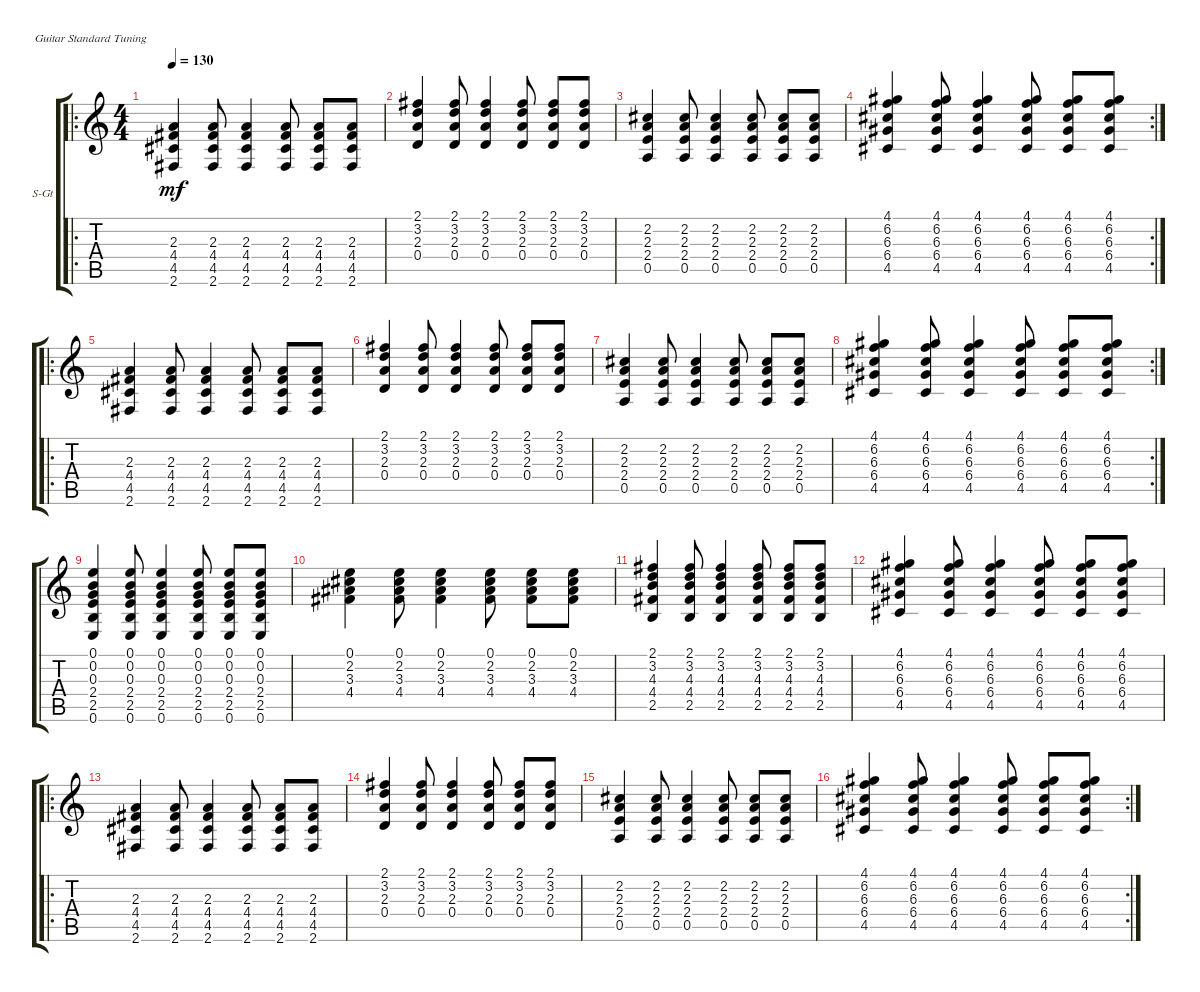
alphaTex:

\defaultSystemsLayout 4
\bracketExtendMode groupsimilarinstruments
\firstSystemTrackNameOrientation horizontal
\otherSystemsTrackNameOrientation horizontal
\track ("Steel Guitar" "S-Gt") {instrument acousticguitarsteel}
\staff {score tabs}
\tuning (E4 B3 G3 D3 A2 E2)
\ro
\ts (4 4)
\tempo 130
\clef g2
\ks c
(2.6 4.5 4.4 2.3).4{dy mf} (2.3 2.6 4.5 4.4).8 (2.3 4.4 4.5 2.6).4 (2.3 4.4 4.5 2.6).8 (2.3 2.6 4.5 4.4).8 (2.3 4.4 4.5 2.6).8 |
(0.4 2.3 3.2 2.1).4 (0.4 2.3 3.2 2.1).8 (0.4 2.3 3.2 2.1).4 (0.4 2.3 3.2 2.1).8 (0.4 2.3 3.2 2.1).8 (0.4 2.3 3.2 2.1).8 |
(0.5 2.4 2.3 2.2).4 (0.5 2.4 2.3 2.2).8 (0.5 2.4 2.3 2.2).4 (0.5 2.4 2.3 2.2).8 (0.5 2.4 2.3 2.2).8 (0.5 2.4 2.3 2.2).8 |
\rc 2
(4.5 6.4 6.3 6.2 4.1).4 (4.5 6.4 6.3 6.2 4.1).8 (4.5 6.4 6.3 6.2 4.1).4 (4.5 6.4 6.3 6.2 4.1).8 (4.5 6.4 6.3 6.2 4.1).8 (4.5 6.4 6.3 6.2 4.1).8 |
\ro
(2.6 4.5 4.4 2.3).4 (2.3 2.6 4.5 4.4).8 (2.3 4.4 4.5 2.6).4 (2.3 4.4 4.5 2.6).8 (2.3 2.6 4.5 4.4).8 (2.3 4.4 4.5 2.6).8 |
(0.4 2.3 3.2 2.1).4 (0.4 2.3 3.2 2.1).8 (0.4 2.3 3.2 2.1).4 (0.4 2.3 3.2 2.1).8 (0.4 2.3 3.2 2.1).8 (0.4 2.3 3.2 2.1).8 |
(0.5 2.4 2.3 2.2).4 (0.5 2.4 2.3 2.2).8 (0.5 2.4 2.3 2.2).4 (0.5 2.4 2.3 2.2).8 (0.5 2.4 2.3 2.2).8 (0.5 2.4 2.3 2.2).8 |
\rc 2
(4.5 6.4 6.3 6.2 4.1).4 (4.5 6.4 6.3 6.2 4.1).8 (4.5 6.4 6.3 6.2 4.1).4 (4.5 6.4 6.3 6.2 4.1).8 (4.5 6.4 6.3 6.2 4.1).8 (4.5 6.4 6.3 6.2 4.1).8 |
(0.6 2.5 2.4 0.3 0.2 0.1).4 (0.6 2.5 2.4 0.3 0.2 0.1).8 (0.6 2.5 2.4 0.3 0.2 0.1).4 (0.6 2.5 2.4 0.3 0.2 0.1).8 (0.6 2.5 2.4 0.3 0.2 0.1).8 (0.6 2.5 2.4 0.3 0.2 0.1).8 |
(4.4 3.3 2.2 0.1).4 (4.4 3.3 2.2 0.1).8 (4.4 3.3 2.2 0.1).4 (4.4 3.3 2.2 0.1).8 (4.4 3.3 2.2 0.1).8 (4.4 3.3 2.2 0.1).8 |
(2.5 4.4 4.3 3.2 2.1).4 (2.5 4.4 4.3 3.2 2.1).8 (2.5 4.4 4.3 3.2 2.1).4 (2.5 4.4 4.3 3.2 2.1).8 (2.5 4.4 4.3 3.2 2.1).8 (2.5 4.4 4.3 3.2 2.1).8 |
(4.5 6.4 6.3 6.2 4.1).4 (4.5 6.4 6.3 6.2 4.1).8 (4.5 6.4 6.3 6.2 4.1).4 (4.5 6.4 6.3 6.2 4.1).8 (4.5 6.4 6.3 6.2 4.1).8 (4.5 6.4 6.3 6.2 4.1).8 |
\ro
(2.6 4.5 4.4 2.3).4 (2.3 2.6 4.5 4.4).8 (2.3 4.4 4.5 2.6).4 (2.3 4.4 4.5 2.6).8 (2.3 2.6 4.5 4.4).8 (2.3 4.4 4.5 2.6).8 |
(0.4 2.3 3.2 2.1).4 (0.4 2.3 3.2 2.1).8 (0.4 2.3 3.2 2.1).4 (0.4 2.3 3.2 2.1).8 (0.4 2.3 3.2 2.1).8 (0.4 2.3 3.2 2.1).8 |
(0.5 2.4 2.3 2.2).4 (0.5 2.4 2.3 2.2).8 (0.5 2.4 2.3 2.2).4 (0.5 2.4 2.3 2.2).8 (0.5 2.4 2.3 2.2).8 (0.5 2.4 2.3 2.2).8 |
\rc 2
(4.5 6.4 6.3 6.2 4.1).4 (4.5 6.4 6.3 6.2 4.1).8 (4.5 6.4 6.3 6.2 4.1).4 (4.5 6.4 6.3 6.2 4.1).8 (4.5 6.4 6.3 6.2 4.1).8 (4.5 6.4 6.3 6.2 4.1).8
